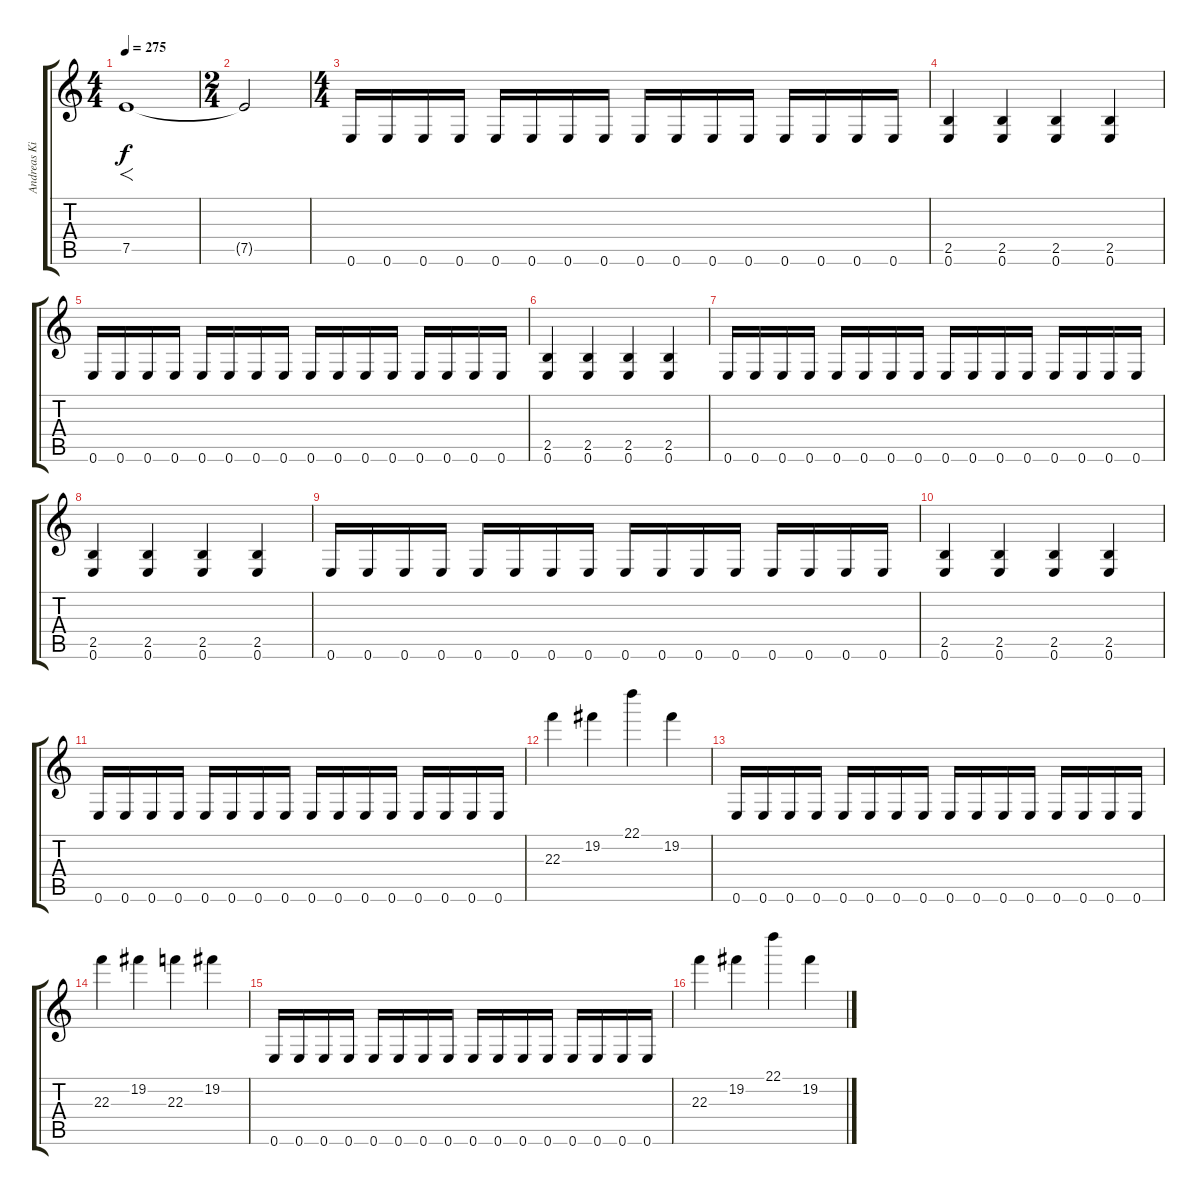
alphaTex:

\track ("Andreas Kisser" "Andreas Ki") {instrument distortionguitar}
\staff {score tabs}
\tuning (E4 B3 G3 D3 A2 E2) {hide}
\ts (4 4)
\tempo 275
\tempo 230
\tempo 275
\clef g2
\ks c
7.5.1{f dy f instrument distortionguitar} |
\ts (2 4)
7.5{t}.2 |
\ts (4 4)
0.6.16 0.6.16 0.6.16 0.6.16 0.6.16 0.6.16 0.6.16 0.6.16 0.6.16 0.6.16 0.6.16 0.6.16 0.6.16 0.6.16 0.6.16 0.6.16 |
(2.5 0.6).4 (2.5 0.6).4 (2.5 0.6).4 (2.5 0.6).4 |
0.6.16 0.6.16 0.6.16 0.6.16 0.6.16 0.6.16 0.6.16 0.6.16 0.6.16 0.6.16 0.6.16 0.6.16 0.6.16 0.6.16 0.6.16 0.6.16 |
(2.5 0.6).4 (2.5 0.6).4 (2.5 0.6).4 (2.5 0.6).4 |
0.6.16 0.6.16 0.6.16 0.6.16 0.6.16 0.6.16 0.6.16 0.6.16 0.6.16 0.6.16 0.6.16 0.6.16 0.6.16 0.6.16 0.6.16 0.6.16 |
(2.5 0.6).4 (2.5 0.6).4 (2.5 0.6).4 (2.5 0.6).4 |
0.6.16 0.6.16 0.6.16 0.6.16 0.6.16 0.6.16 0.6.16 0.6.16 0.6.16 0.6.16 0.6.16 0.6.16 0.6.16 0.6.16 0.6.16 0.6.16 |
(2.5 0.6).4 (2.5 0.6).4 (2.5 0.6).4 (2.5 0.6).4 |
0.6.16 0.6.16 0.6.16 0.6.16 0.6.16 0.6.16 0.6.16 0.6.16 0.6.16 0.6.16 0.6.16 0.6.16 0.6.16 0.6.16 0.6.16 0.6.16 |
22.3.4 19.2.4 22.1.4 19.2.4 |
0.6.16 0.6.16 0.6.16 0.6.16 0.6.16 0.6.16 0.6.16 0.6.16 0.6.16 0.6.16 0.6.16 0.6.16 0.6.16 0.6.16 0.6.16 0.6.16 |
22.3.4 19.2.4 22.3.4 19.2.4 |
0.6.16 0.6.16 0.6.16 0.6.16 0.6.16 0.6.16 0.6.16 0.6.16 0.6.16 0.6.16 0.6.16 0.6.16 0.6.16 0.6.16 0.6.16 0.6.16 |
22.3.4 19.2.4 22.1.4 19.2.4
